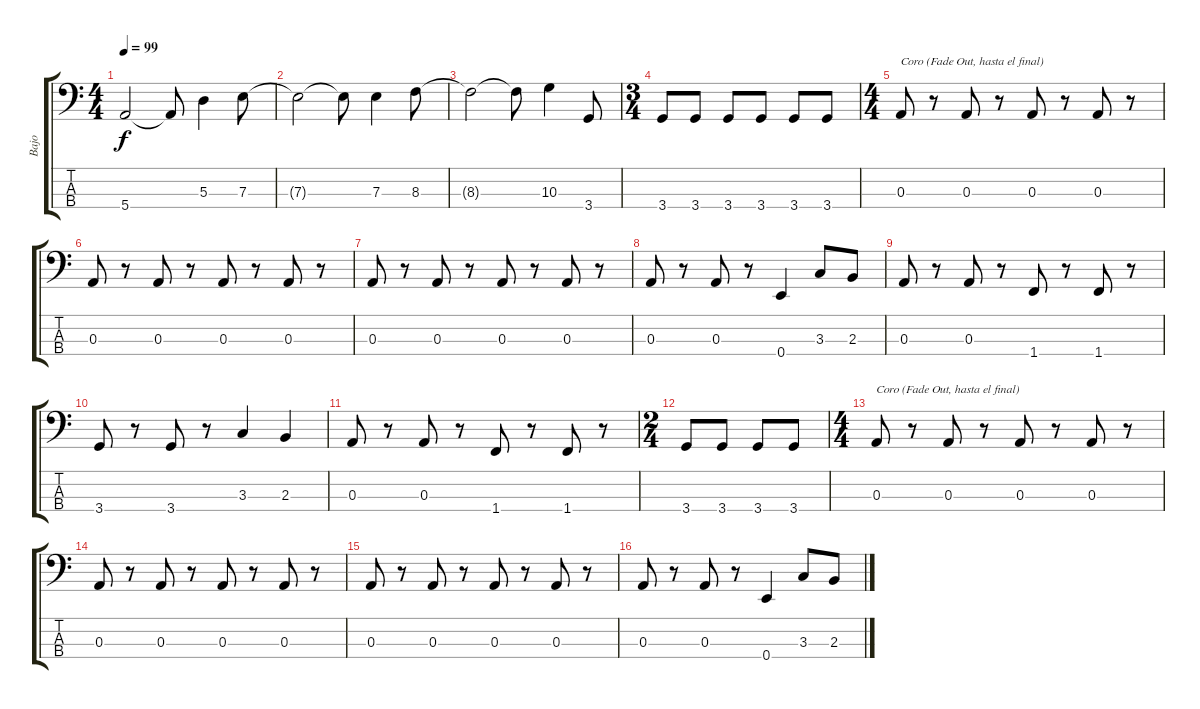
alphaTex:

\track ("Bajo" "Bajo") {instrument electricbassfinger}
\staff {score tabs}
\tuning (G2 D2 A1 E1) {hide}
\ts (4 4)
\tempo 99
\clef f4
\ks c
5.4.2{dy f} 5.4{t}.8 5.3.4 7.3.8 |
7.3{t}.2 7.3{t}.8 7.3.4 8.3.8 |
8.3{t}.2 8.3{t}.8 10.3.4 3.4.8 |
\ts (3 4)
3.4.8 3.4.8 3.4.8 3.4.8 3.4.8 3.4.8 |
\ts (4 4)
0.3.8{txt "Coro (Fade Out, hasta el final)"} r.8 0.3.8 r.8 0.3.8 r.8 0.3.8 r.8 |
0.3.8 r.8 0.3.8 r.8 0.3.8 r.8 0.3.8 r.8 |
0.3.8 r.8 0.3.8 r.8 0.3.8 r.8 0.3.8 r.8 |
0.3.8 r.8 0.3.8 r.8 0.4.4 3.3.8 2.3.8 |
0.3.8 r.8 0.3.8 r.8 1.4.8 r.8 1.4.8 r.8 |
3.4.8 r.8 3.4.8 r.8 3.3.4 2.3.4 |
0.3.8 r.8 0.3.8 r.8 1.4.8 r.8 1.4.8 r.8 |
\ts (2 4)
3.4.8 3.4.8 3.4.8 3.4.8 |
\ts (4 4)
0.3.8{txt "Coro (Fade Out, hasta el final)"} r.8 0.3.8 r.8 0.3.8 r.8 0.3.8 r.8 |
0.3.8 r.8 0.3.8 r.8 0.3.8 r.8 0.3.8 r.8 |
0.3.8 r.8 0.3.8 r.8 0.3.8 r.8 0.3.8 r.8 |
0.3.8 r.8 0.3.8 r.8 0.4.4 3.3.8 2.3.8
